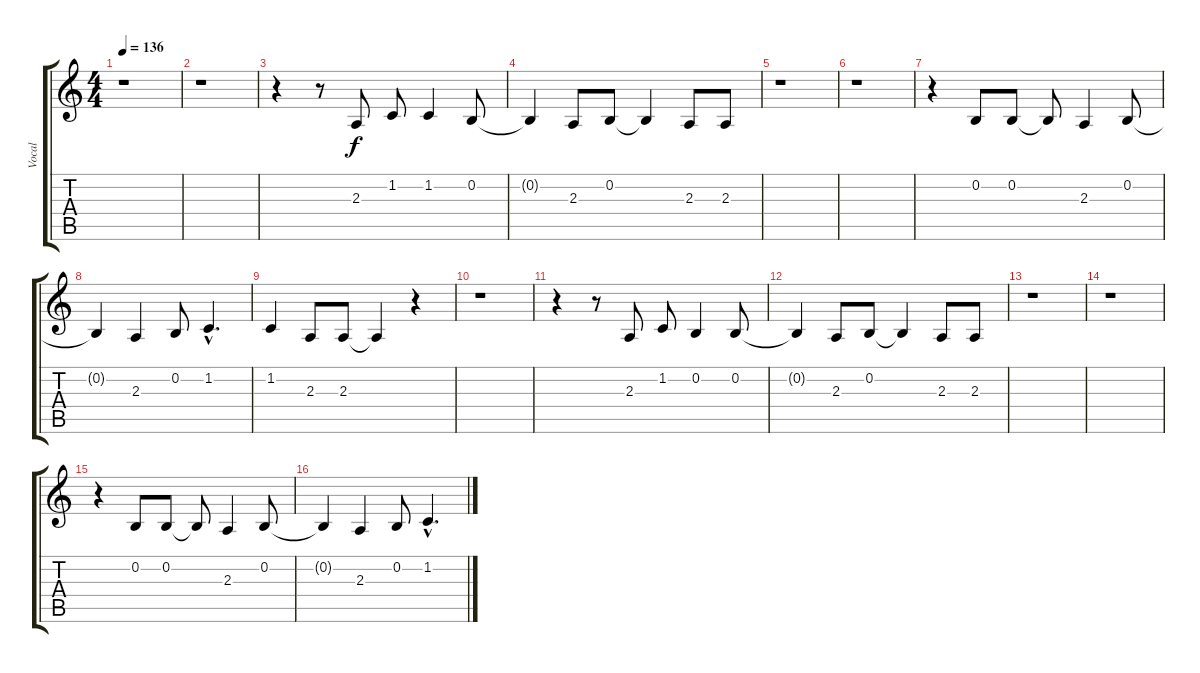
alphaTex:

\track ("Vocal" "Vocal") {instrument flute}
\staff {score tabs}
\tuning (E4 B3 G3 D3 A2 E2) {hide}
\ts (4 4)
\tempo 136
\clef g2
\ks c
r.1{dy f} |
r.1 |
r.4 r.8 2.3.8 1.2.8 1.2.4 0.2.8 |
0.2{t}.4 2.3.8 0.2.8 0.2{t}.4 2.3.8 2.3.8 |
r.1 |
r.1 |
r.4 0.2.8 0.2.8 0.2{t}.8 2.3.4 0.2.8 |
0.2{t}.4 2.3.4 0.2.8 1.2{hac}.4{d} |
1.2.4 2.3.8 2.3.8 2.3{t}.4 r.4 |
r.1 |
r.4 r.8 2.3.8 1.2.8 0.2.4 0.2.8 |
0.2{t}.4 2.3.8 0.2.8 0.2{t}.4 2.3.8 2.3.8 |
r.1 |
r.1 |
r.4 0.2.8 0.2.8 0.2{t}.8 2.3.4 0.2.8 |
0.2{t}.4 2.3.4 0.2.8 1.2{hac}.4{d}
